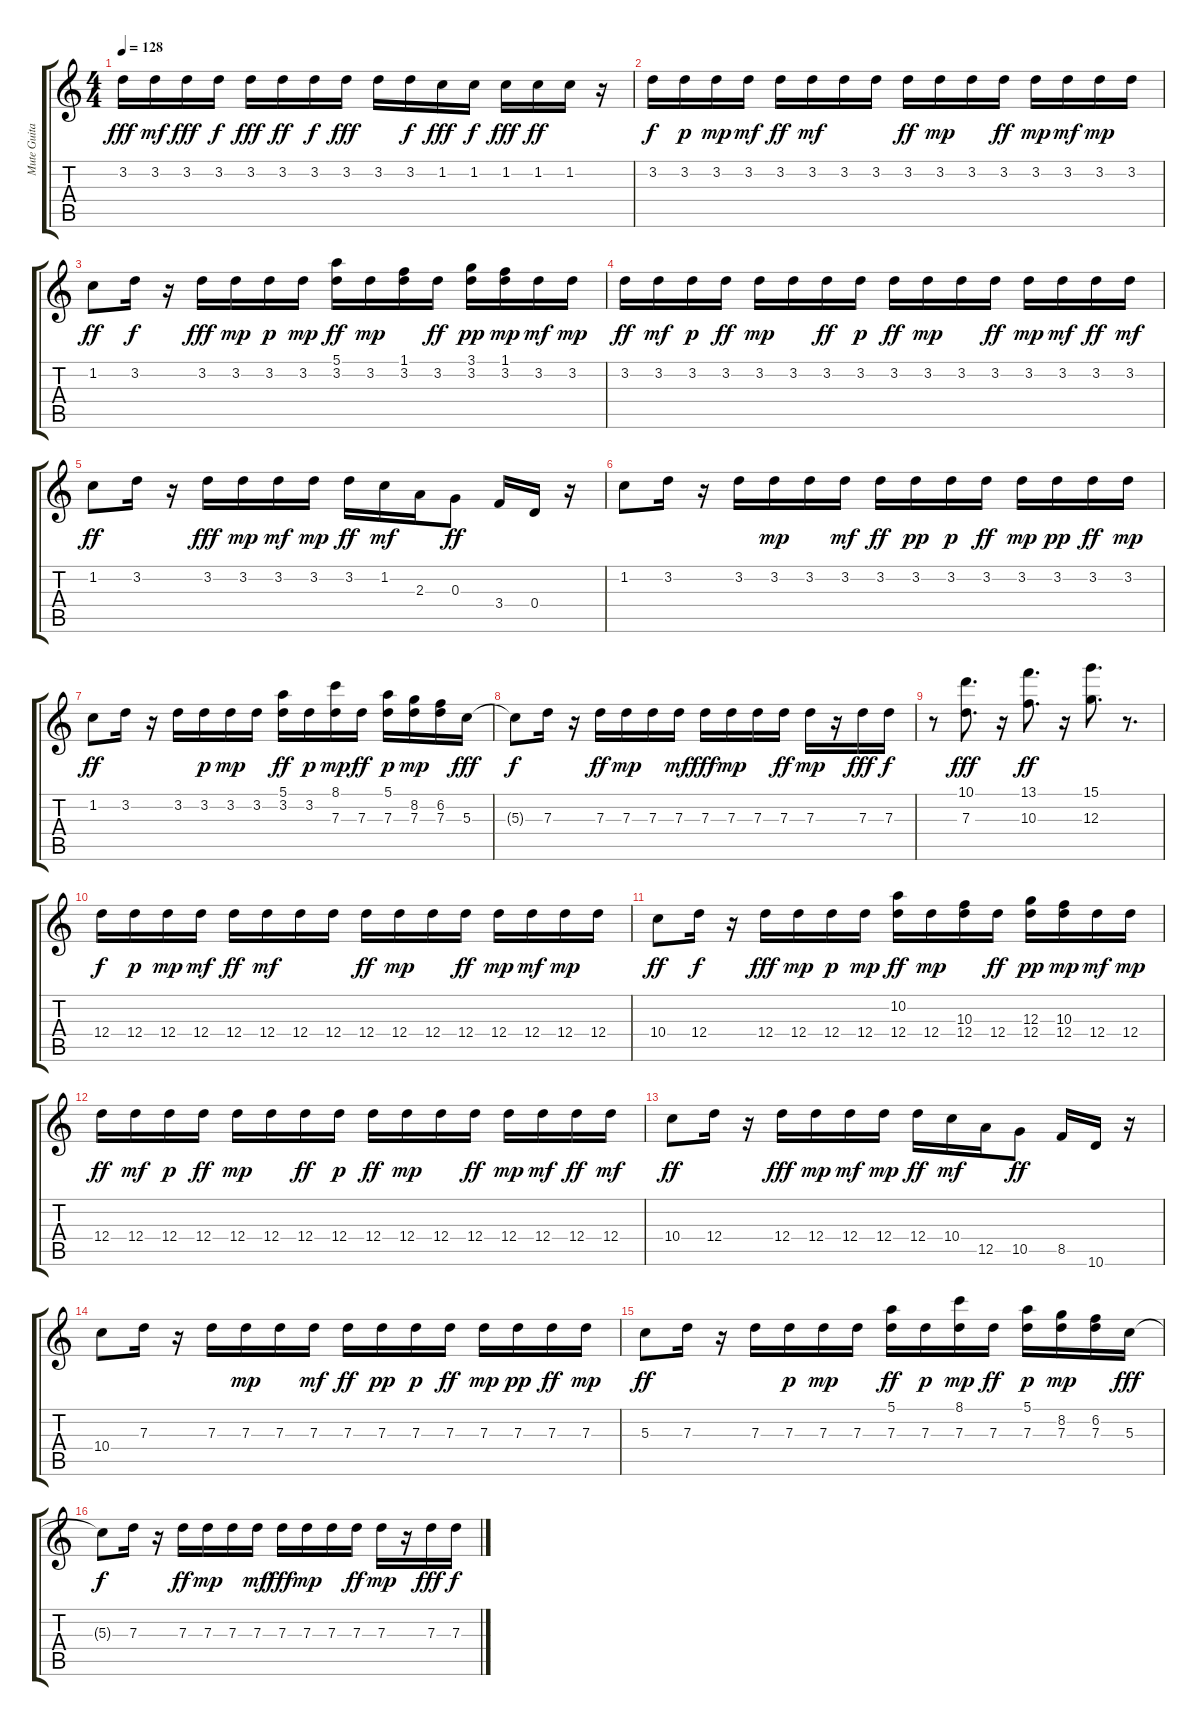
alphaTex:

\track ("Mute Guitar | Jamiroquai" "Mute Guita") {instrument electricguitarmuted}
\staff {score tabs}
\tuning (E4 B3 G3 D3 A2 E2) {hide}
\ts (4 4)
\tempo 128
\clef g2
\ks c
3.2.16{dy fff} 3.2.16{dy mf} 3.2.16{dy fff} 3.2.16{dy f} 3.2.16{dy fff} 3.2.16{dy ff} 3.2.16{dy f} 3.2.16{dy fff} 3.2.16 3.2.16{dy f} 1.2.16{dy fff} 1.2.16{dy f} 1.2.16{dy fff} 1.2.16{dy ff} 1.2.16 r.16 |
3.2.16{dy f} 3.2.16{dy p} 3.2.16{dy mp} 3.2.16{dy mf} 3.2.16{dy ff} 3.2.16{dy mf} 3.2.16 3.2.16 3.2.16{dy ff} 3.2.16{dy mp} 3.2.16 3.2.16{dy ff} 3.2.16{dy mp} 3.2.16{dy mf} 3.2.16{dy mp} 3.2.16 |
1.2.8{dy ff} 3.2.16{dy f} r.16 3.2.16{dy fff} 3.2.16{dy mp} 3.2.16{dy p} 3.2.16{dy mp} (5.1 3.2).16{dy ff} 3.2.16{dy mp} (1.1 3.2).16 3.2.16{dy ff} (3.1 3.2).16{dy pp} (1.1 3.2).16{dy mp} 3.2.16{dy mf} 3.2.16{dy mp} |
3.2.16{dy ff} 3.2.16{dy mf} 3.2.16{dy p} 3.2.16{dy ff} 3.2.16{dy mp} 3.2.16 3.2.16{dy ff} 3.2.16{dy p} 3.2.16{dy ff} 3.2.16{dy mp} 3.2.16 3.2.16{dy ff} 3.2.16{dy mp} 3.2.16{dy mf} 3.2.16{dy ff} 3.2.16{dy mf} |
1.2.8{dy ff} 3.2.16 r.16 3.2.16{dy fff} 3.2.16{dy mp} 3.2.16{dy mf} 3.2.16{dy mp} 3.2.16{dy ff} 1.2.16{dy mf} 2.3.16 0.3.8{dy ff} 3.4.16 0.4.16 r.16 |
1.2.8 3.2.16 r.16 3.2.16 3.2.16{dy mp} 3.2.16 3.2.16{dy mf} 3.2.16{dy ff} 3.2.16{dy pp} 3.2.16{dy p} 3.2.16{dy ff} 3.2.16{dy mp} 3.2.16{dy pp} 3.2.16{dy ff} 3.2.16{dy mp} |
1.2.8{dy ff} 3.2.16 r.16 3.2.16 3.2.16{dy p} 3.2.16{dy mp} 3.2.16 (5.1 3.2).16{dy ff} 3.2.16{dy p} (8.1 7.3).16{dy mp} 7.3.16{dy ff} (5.1 7.3).16{dy p} (8.2 7.3).16{dy mp} (6.2 7.3).16 5.3.16{dy fff} |
5.3{t}.8{dy f} 7.3.16 r.16 7.3.16{dy ff} 7.3.16{dy mp} 7.3.16 7.3.16{dy mf} 7.3.16{dy fff} 7.3.16{dy mp} 7.3.16 7.3.16{dy ff} 7.3.16{dy mp} r.16 7.3.16{dy fff} 7.3.16{dy f} |
r.8 (10.1 7.3).8{d dy fff} r.16 (13.1 10.3).8{d dy ff} r.16 (15.1 12.3).8{d} r.8{d} |
12.4.16{dy f} 12.4.16{dy p} 12.4.16{dy mp} 12.4.16{dy mf} 12.4.16{dy ff} 12.4.16{dy mf} 12.4.16 12.4.16 12.4.16{dy ff} 12.4.16{dy mp} 12.4.16 12.4.16{dy ff} 12.4.16{dy mp} 12.4.16{dy mf} 12.4.16{dy mp} 12.4.16 |
10.4.8{dy ff} 12.4.16{dy f} r.16 12.4.16{dy fff} 12.4.16{dy mp} 12.4.16{dy p} 12.4.16{dy mp} (10.2 12.4).16{dy ff} 12.4.16{dy mp} (10.3 12.4).16 12.4.16{dy ff} (12.3 12.4).16{dy pp} (10.3 12.4).16{dy mp} 12.4.16{dy mf} 12.4.16{dy mp} |
12.4.16{dy ff} 12.4.16{dy mf} 12.4.16{dy p} 12.4.16{dy ff} 12.4.16{dy mp} 12.4.16 12.4.16{dy ff} 12.4.16{dy p} 12.4.16{dy ff} 12.4.16{dy mp} 12.4.16 12.4.16{dy ff} 12.4.16{dy mp} 12.4.16{dy mf} 12.4.16{dy ff} 12.4.16{dy mf} |
10.4.8{dy ff} 12.4.16 r.16 12.4.16{dy fff} 12.4.16{dy mp} 12.4.16{dy mf} 12.4.16{dy mp} 12.4.16{dy ff} 10.4.16{dy mf} 12.5.16 10.5.8{dy ff} 8.5.16 10.6.16 r.16 |
10.4.8 7.3.16 r.16 7.3.16 7.3.16{dy mp} 7.3.16 7.3.16{dy mf} 7.3.16{dy ff} 7.3.16{dy pp} 7.3.16{dy p} 7.3.16{dy ff} 7.3.16{dy mp} 7.3.16{dy pp} 7.3.16{dy ff} 7.3.16{dy mp} |
5.3.8{dy ff} 7.3.16 r.16 7.3.16 7.3.16{dy p} 7.3.16{dy mp} 7.3.16 (5.1 7.3).16{dy ff} 7.3.16{dy p} (8.1 7.3).16{dy mp} 7.3.16{dy ff} (5.1 7.3).16{dy p} (8.2 7.3).16{dy mp} (6.2 7.3).16 5.3.16{dy fff} |
5.3{t}.8{dy f} 7.3.16 r.16 7.3.16{dy ff} 7.3.16{dy mp} 7.3.16 7.3.16{dy mf} 7.3.16{dy fff} 7.3.16{dy mp} 7.3.16 7.3.16{dy ff} 7.3.16{dy mp} r.16 7.3.16{dy fff} 7.3.16{dy f}
